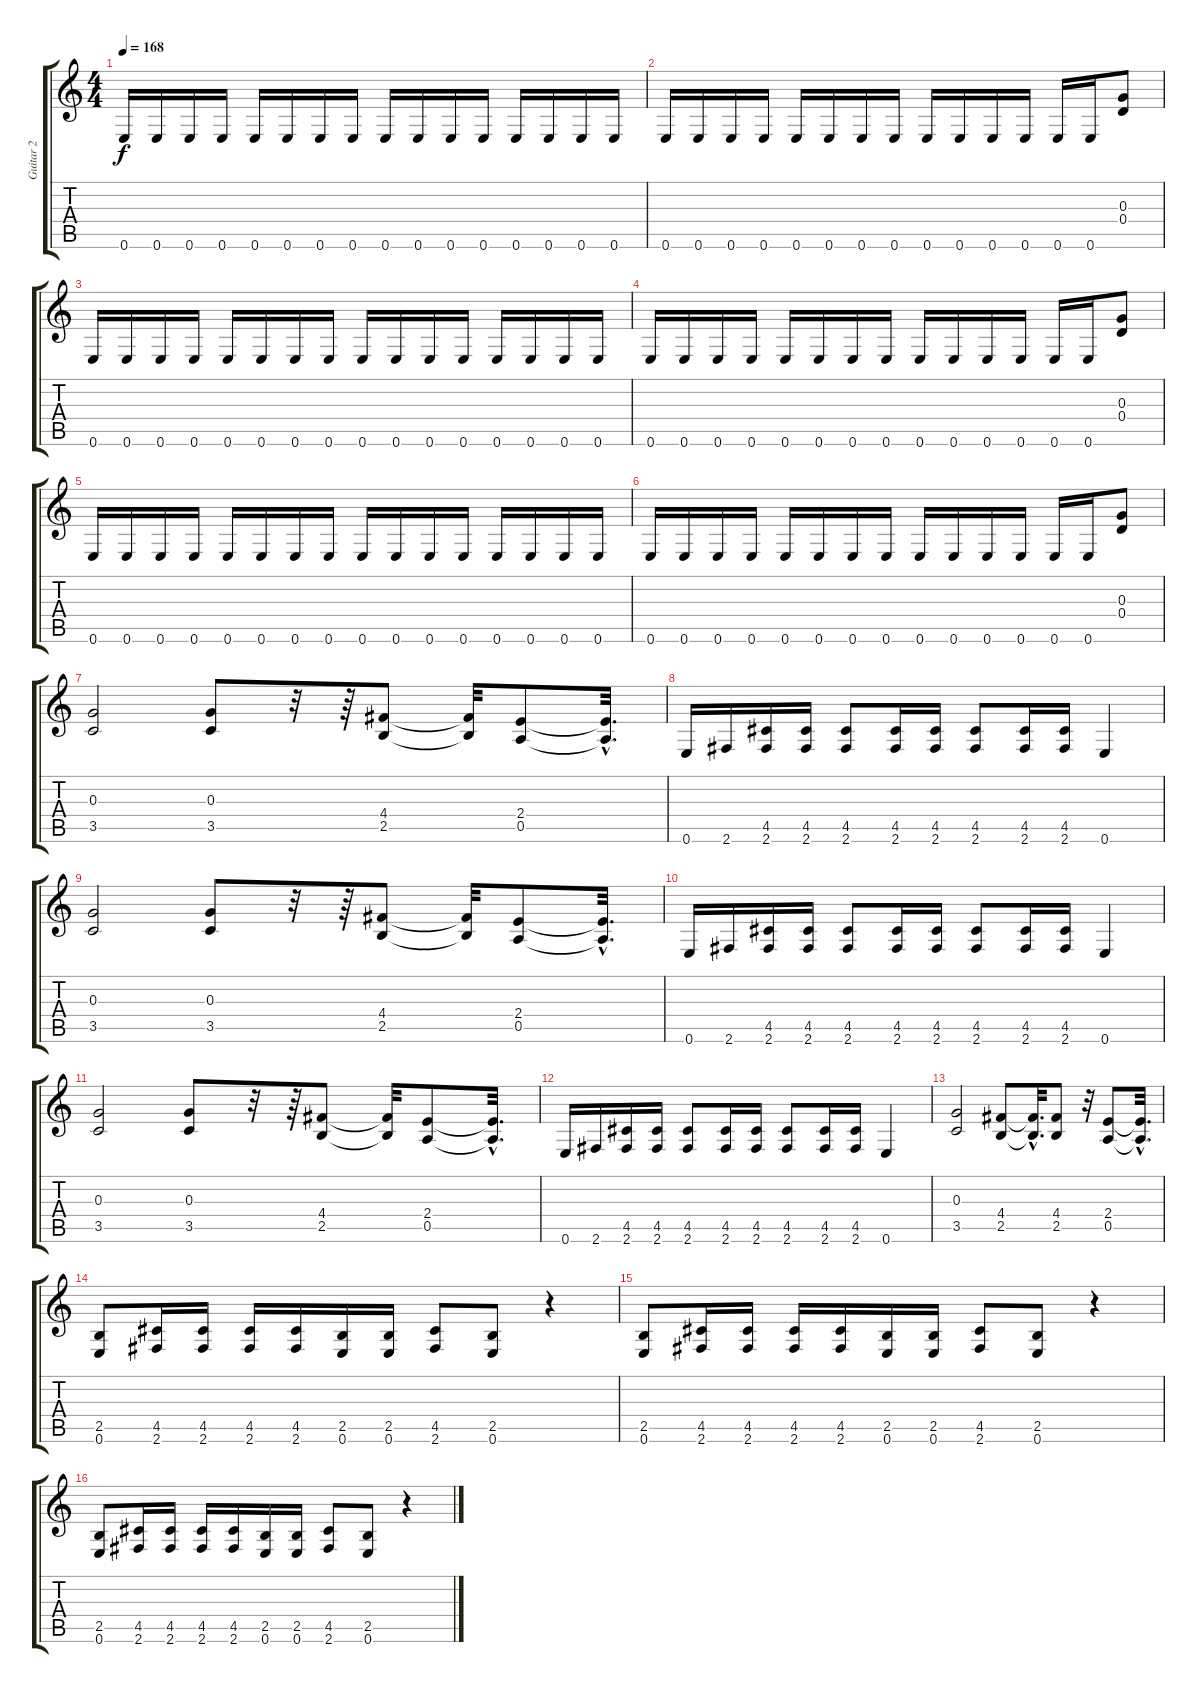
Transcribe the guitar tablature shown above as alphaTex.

\track ("Guitar 2" "Guitar 2") {instrument overdrivenguitar}
\staff {score tabs}
\tuning (E4 B3 G3 D3 A2 E2) {hide}
\ts (4 4)
\tempo 168
\clef g2
\ks c
0.6.16{dy f} 0.6.16 0.6.16 0.6.16 0.6.16 0.6.16 0.6.16 0.6.16 0.6.16 0.6.16 0.6.16 0.6.16 0.6.16 0.6.16 0.6.16 0.6.16 |
0.6.16 0.6.16 0.6.16 0.6.16 0.6.16 0.6.16 0.6.16 0.6.16 0.6.16 0.6.16 0.6.16 0.6.16 0.6.16 0.6.16 (0.3 0.4).8 |
0.6.16 0.6.16 0.6.16 0.6.16 0.6.16 0.6.16 0.6.16 0.6.16 0.6.16 0.6.16 0.6.16 0.6.16 0.6.16 0.6.16 0.6.16 0.6.16 |
0.6.16 0.6.16 0.6.16 0.6.16 0.6.16 0.6.16 0.6.16 0.6.16 0.6.16 0.6.16 0.6.16 0.6.16 0.6.16 0.6.16 (0.3 0.4).8 |
0.6.16 0.6.16 0.6.16 0.6.16 0.6.16 0.6.16 0.6.16 0.6.16 0.6.16 0.6.16 0.6.16 0.6.16 0.6.16 0.6.16 0.6.16 0.6.16 |
0.6.16 0.6.16 0.6.16 0.6.16 0.6.16 0.6.16 0.6.16 0.6.16 0.6.16 0.6.16 0.6.16 0.6.16 0.6.16 0.6.16 (0.3 0.4).8 |
(0.3 3.5).2 (0.3 3.5).8 r.32 r.64 (4.4 2.5).8 (4.4{t} 2.5{t}).32 (2.4 0.5).8 (2.4{hac t} 0.5{hac t}).32{d} |
0.6.16 2.6.16 (4.5 2.6).16 (4.5 2.6).16 (4.5 2.6).8 (4.5 2.6).16 (4.5 2.6).16 (4.5 2.6).8 (4.5 2.6).16 (4.5 2.6).16 0.6.4 |
(0.3 3.5).2 (0.3 3.5).8 r.32 r.64 (4.4 2.5).8 (4.4{t} 2.5{t}).32 (2.4 0.5).8 (2.4{hac t} 0.5{hac t}).32{d} |
0.6.16 2.6.16 (4.5 2.6).16 (4.5 2.6).16 (4.5 2.6).8 (4.5 2.6).16 (4.5 2.6).16 (4.5 2.6).8 (4.5 2.6).16 (4.5 2.6).16 0.6.4 |
(0.3 3.5).2 (0.3 3.5).8 r.32 r.64 (4.4 2.5).8 (4.4{t} 2.5{t}).32 (2.4 0.5).8 (2.4{hac t} 0.5{hac t}).32{d} |
0.6.16 2.6.16 (4.5 2.6).16 (4.5 2.6).16 (4.5 2.6).8 (4.5 2.6).16 (4.5 2.6).16 (4.5 2.6).8 (4.5 2.6).16 (4.5 2.6).16 0.6.4 |
(0.3 3.5).2 (4.4 2.5).8 (4.4{hac t} 2.5{hac t}).32{d} (4.4 2.5).8 r.32 (2.4 0.5).8 (2.4{hac t} 0.5{hac t}).32{d} |
(2.5 0.6).8 (4.5 2.6).16 (4.5 2.6).16 (4.5 2.6).16 (4.5 2.6).16 (2.5 0.6).16 (2.5 0.6).16 (4.5 2.6).8 (2.5 0.6).8 r.4 |
(2.5 0.6).8 (4.5 2.6).16 (4.5 2.6).16 (4.5 2.6).16 (4.5 2.6).16 (2.5 0.6).16 (2.5 0.6).16 (4.5 2.6).8 (2.5 0.6).8 r.4 |
(2.5 0.6).8 (4.5 2.6).16 (4.5 2.6).16 (4.5 2.6).16 (4.5 2.6).16 (2.5 0.6).16 (2.5 0.6).16 (4.5 2.6).8 (2.5 0.6).8 r.4
